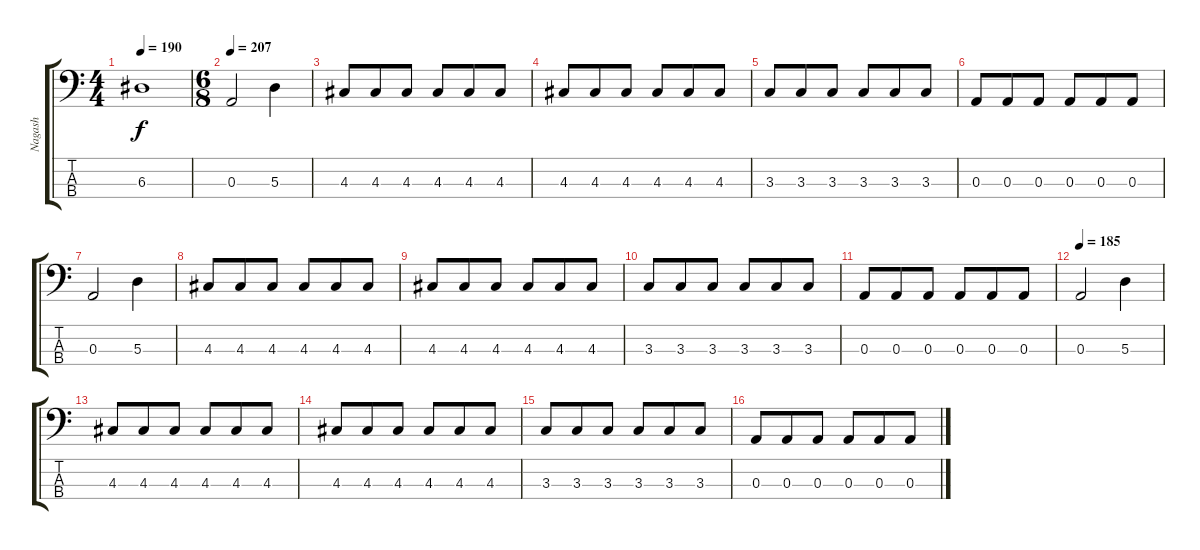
\track ("Nagash" "Nagash") {instrument electricbassfinger}
\staff {score tabs}
\tuning (G2 D2 A1 E1) {hide}
\ts (4 4)
\tempo 190
\clef f4
\ks c
6.3{t}.1{dy f} |
\ts (6 8)
\tempo 207
0.3.2 5.3.4 |
4.3.8 4.3.8 4.3.8 4.3.8 4.3.8 4.3.8 |
4.3.8 4.3.8 4.3.8 4.3.8 4.3.8 4.3.8 |
3.3.8 3.3.8 3.3.8 3.3.8 3.3.8 3.3.8 |
0.3.8 0.3.8 0.3.8 0.3.8 0.3.8 0.3.8 |
0.3.2 5.3.4 |
4.3.8 4.3.8 4.3.8 4.3.8 4.3.8 4.3.8 |
4.3.8 4.3.8 4.3.8 4.3.8 4.3.8 4.3.8 |
3.3.8 3.3.8 3.3.8 3.3.8 3.3.8 3.3.8 |
0.3.8 0.3.8 0.3.8 0.3.8 0.3.8 0.3.8 |
\tempo 185
0.3.2 5.3.4 |
4.3.8 4.3.8 4.3.8 4.3.8 4.3.8 4.3.8 |
4.3.8 4.3.8 4.3.8 4.3.8 4.3.8 4.3.8 |
3.3.8 3.3.8 3.3.8 3.3.8 3.3.8 3.3.8 |
0.3.8 0.3.8 0.3.8 0.3.8 0.3.8 0.3.8
